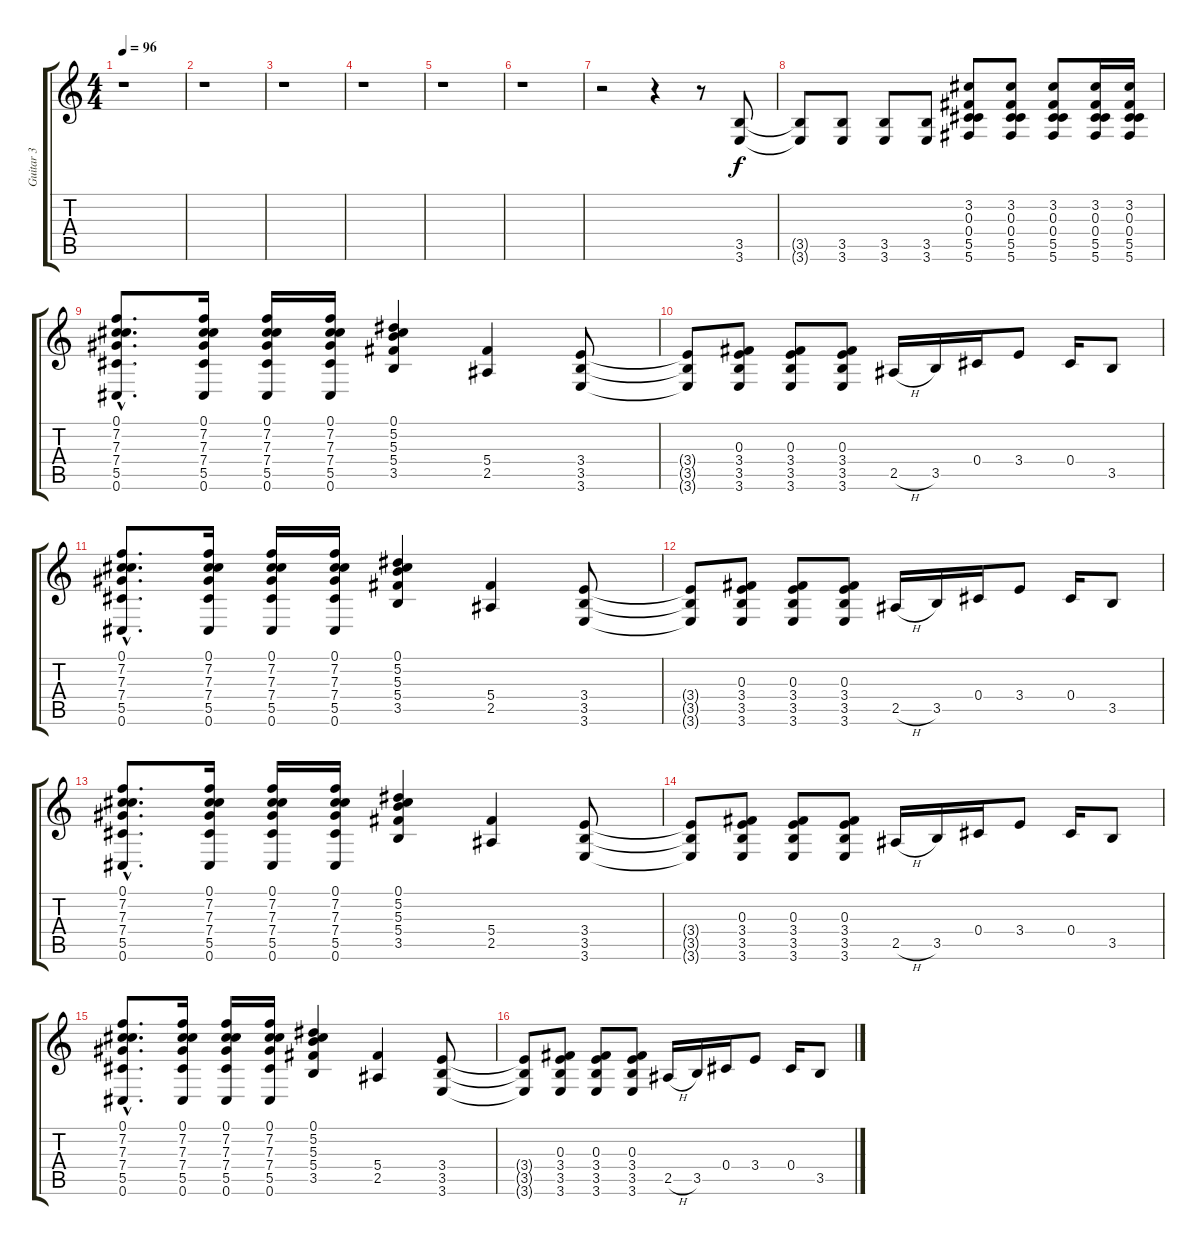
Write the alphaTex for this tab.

\track ("Guitar 3" "Guitar 3") {instrument overdrivenguitar}
\staff {score tabs}
\tuning (Db4 Bb3 Gb3 Db3 Ab2 Db2) {hide}
\ts (4 4)
\tempo 96
\clef g2
\ks c
r.1{dy f} |
r.1 |
r.1 |
r.1 |
r.1 |
r.1 |
r.2 r.4 r.8 (3.5 3.6).8 |
(3.5{t} 3.6{t}).8 (3.5 3.6).8 (3.5 3.6).8 (3.5 3.6).8 (3.2 0.3 0.4 5.5 5.6).8 (3.2 0.3 0.4 5.5 5.6).8 (3.2 0.3 0.4 5.5 5.6).8 (3.2 0.3 0.4 5.5 5.6).16 (3.2 0.3 0.4 5.5 5.6).16 |
(0.1{hac} 7.2{hac} 7.3{hac} 7.4{hac} 5.5{hac} 0.6{hac}).8{d} (0.1 7.2 7.3 7.4 5.5 0.6).16 (0.1 7.2 7.3 7.4 5.5 0.6).16 (0.1 7.2 7.3 7.4 5.5 0.6).16 (0.1 5.2 5.3 5.4 3.5).4 (5.4 2.5).4 (3.4 3.5 3.6).8 |
(3.4{t} 3.5{t} 3.6{t}).8 (0.3 3.4 3.5 3.6).8 (0.3 3.4 3.5 3.6).8 (0.3 3.4 3.5 3.6).8 2.5{h}.16 3.5.16 0.4.16 3.4.8 0.4.16 3.5.8 |
(0.1{hac} 7.2{hac} 7.3{hac} 7.4{hac} 5.5{hac} 0.6{hac}).8{d} (0.1 7.2 7.3 7.4 5.5 0.6).16 (0.1 7.2 7.3 7.4 5.5 0.6).16 (0.1 7.2 7.3 7.4 5.5 0.6).16 (0.1 5.2 5.3 5.4 3.5).4 (5.4 2.5).4 (3.4 3.5 3.6).8 |
(3.4{t} 3.5{t} 3.6{t}).8 (0.3 3.4 3.5 3.6).8 (0.3 3.4 3.5 3.6).8 (0.3 3.4 3.5 3.6).8 2.5{h}.16 3.5.16 0.4.16 3.4.8 0.4.16 3.5.8 |
(0.1{hac} 7.2{hac} 7.3{hac} 7.4{hac} 5.5{hac} 0.6{hac}).8{d} (0.1 7.2 7.3 7.4 5.5 0.6).16 (0.1 7.2 7.3 7.4 5.5 0.6).16 (0.1 7.2 7.3 7.4 5.5 0.6).16 (0.1 5.2 5.3 5.4 3.5).4 (5.4 2.5).4 (3.4 3.5 3.6).8 |
(3.4{t} 3.5{t} 3.6{t}).8 (0.3 3.4 3.5 3.6).8 (0.3 3.4 3.5 3.6).8 (0.3 3.4 3.5 3.6).8 2.5{h}.16 3.5.16 0.4.16 3.4.8 0.4.16 3.5.8 |
(0.1{hac} 7.2{hac} 7.3{hac} 7.4{hac} 5.5{hac} 0.6{hac}).8{d} (0.1 7.2 7.3 7.4 5.5 0.6).16 (0.1 7.2 7.3 7.4 5.5 0.6).16 (0.1 7.2 7.3 7.4 5.5 0.6).16 (0.1 5.2 5.3 5.4 3.5).4 (5.4 2.5).4 (3.4 3.5 3.6).8 |
(3.4{t} 3.5{t} 3.6{t}).8 (0.3 3.4 3.5 3.6).8 (0.3 3.4 3.5 3.6).8 (0.3 3.4 3.5 3.6).8 2.5{h}.16 3.5.16 0.4.16 3.4.8 0.4.16 3.5.8
